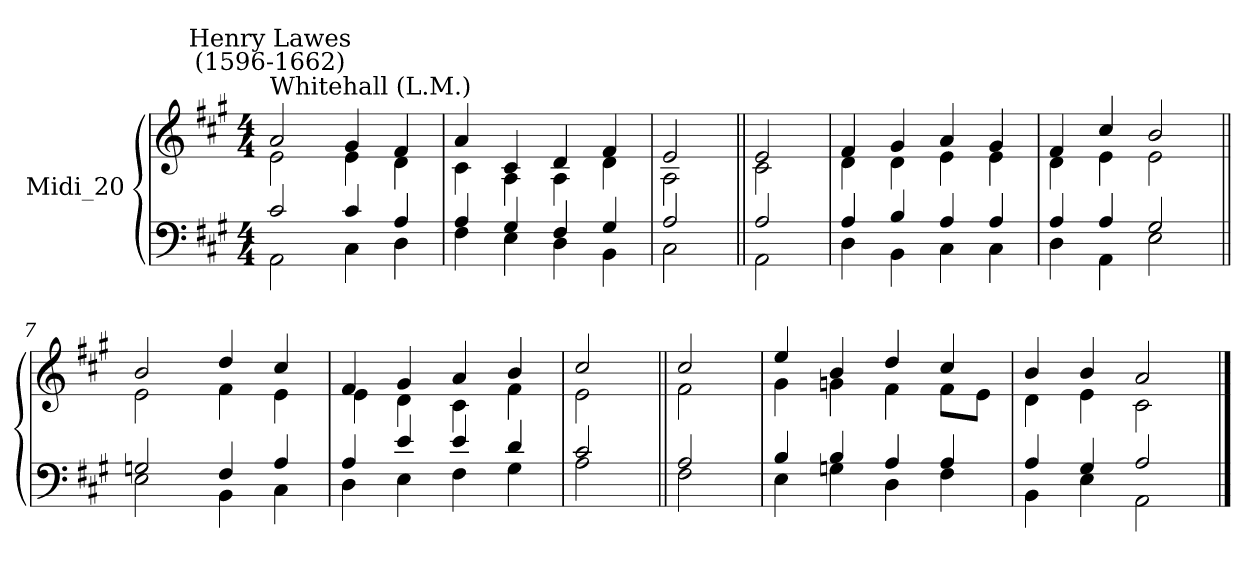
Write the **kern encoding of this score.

**kern	**kern
*part2	*part1
*staff2	*staff1
*I"Midi_20	*I"Midi_20
*clefF4	*clefG2
*k[f#c#g#]	*k[f#c#g#]
*A:	*A:
*M4/4	*M4/4
=1	=1
*^	*^
!	!	!LO:TX:a:t=Whitehall (L.M.)	!
!	!	!LO:TX:a:cj:t=Henry Lawes\n(1596-1662)	!
2c#/	2AA\	2a/	2e\
4c#/	4C#\	4g#/	4e\
4A/	4D\	4f#/	4d\
=2	=2	=2	=2
4A/	4F#\	4a/	4c#\
4G#/	4E\	4c#/	4A\
4F#/	4D\	4d/	4A\
4G#/	4BB\	4f#/	4d\
=3	=3	=3	=3
2A/	2C#\	2e/	2A\
=4||	=4||	=4||	=4||
2A/	2AA\	2e/	2c#\
=5	=5	=5	=5
4A/	4D\	4f#/	4d\
4B/	4BB\	4g#/	4d\
4A/	4C#\	4a/	4e\
4A/	4C#\	4g#/	4e\
=6	=6	=6	=6
4A/	4D\	4f#/	4d\
4A/	4AA\	4cc#/	4e\
2G#/	2E\	2b/	2e\
!!LO:LB:g=z	!!
=7||	=7||	=7||	=7||
2Gn/	2E\	2b/	2e\
4F#/	4BB\	4dd/	4f#\
4A/	4C#\	4cc#/	4e\
=8	=8	=8	=8
4A/	4D\	4f#/	4e\
4e/	4E\	4g#/	4d\
4e/	4F#\	4a/	4c#\
4d/	4G#\	4b/	4f#\
=9	=9	=9	=9
2c#/	2A\	2cc#/	2e\
=10||	=10||	=10||	=10||
2A/	2F#\	2cc#/	2f#\
=11	=11	=11	=11
4B/	4E\	4ee/	4g#\
4B/	4Gn\	4b/	4gn\
4A/	4D\	4dd/	4f#\
4A/	4F#\	4cc#/	8f#\L
.	.	.	8e\J
=12	=12	=12	=12
4A/	4BB\	4b/	4d\
4G#/	4E\	4b/	4e\
2A/	2AA\	2a/	2c#\
*v	*v	*	*
*	*v	*v
==	==
*-	*-
